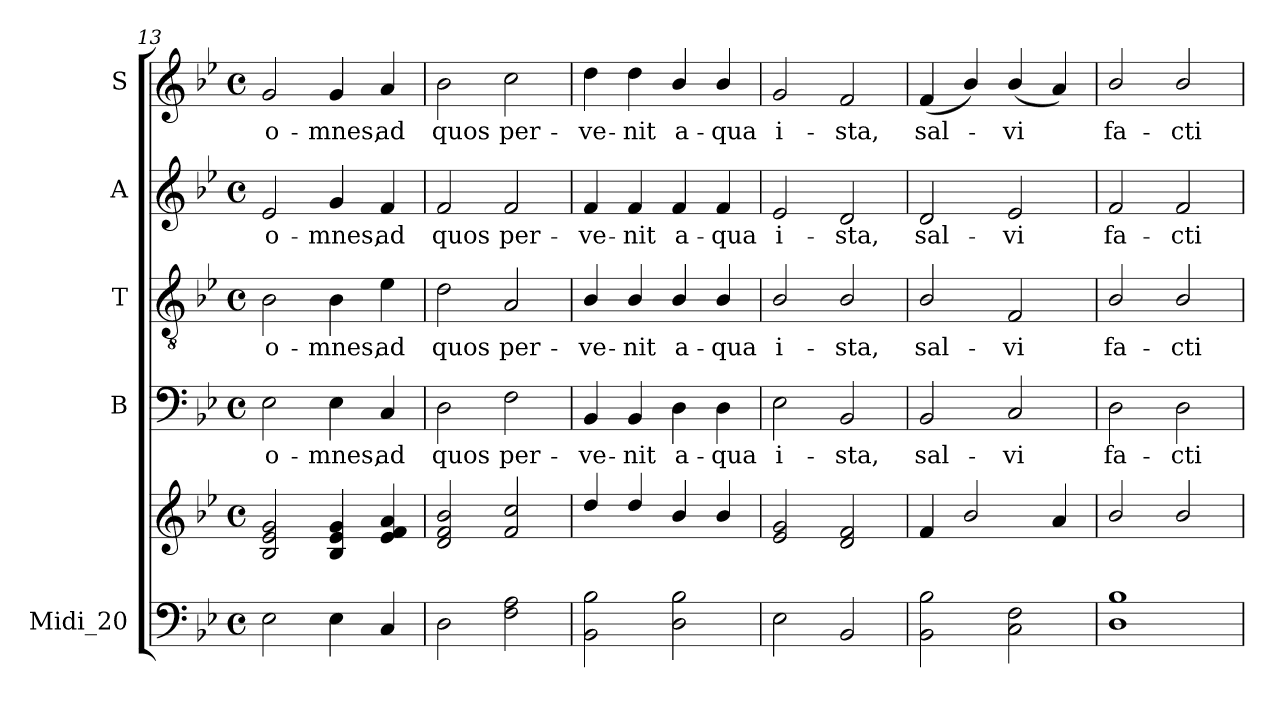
**kern	**kern	**kern	**text	**kern	**text	**kern	**text	**kern	**text
*part5	*part5	*part4	*part4	*part3	*part3	*part2	*part2	*part1	*part1
*staff6	*staff5	*staff4	*staff4	*staff3	*staff3	*staff2	*staff2	*staff1	*staff1
*I"Midi_20	*	*I"B	*	*I"T	*	*I"A	*	*I"S	*
*	*	*I'B	*	*I'T	*	*I'A	*	*I'S	*
*clefF4	*clefG2	*clefF4	*	*clefGv2	*	*clefG2	*	*clefG2	*
*k[b-e-]	*k[b-e-]	*k[b-e-]	*	*k[b-e-]	*	*k[b-e-]	*	*k[b-e-]	*
*B-:	*B-:	*B-:	*	*B-:	*	*B-:	*	*B-:	*
*M4/4	*M4/4	*M4/4	*	*M4/4	*	*M4/4	*	*M4/4	*
*met(c)	*met(c)	*met(c)	*	*met(c)	*	*met(c)	*	*met(c)	*
=13	=13	=13	=13	=13	=13	=13	=13	=13	=13
!	!	!	!LO:LY:b	!	!LO:LY:b	!	!LO:LY:b	!	!LO:LY:b
2E-	2B- 2e- 2g	2E-	o-	2B-	o-	2e-	o-	2g	o-
!	!	!	!LO:LY:b	!	!LO:LY:b	!	!LO:LY:b	!	!LO:LY:b
4E-	4B- 4e- 4g	4E-	-mnes,	4B-	-mnes,	4g	-mnes,	4g	-mnes,
!	!	!	!LO:LY:b	!	!LO:LY:b	!	!LO:LY:b	!	!LO:LY:b
4C	4e- 4f 4a	4C	ad	4e-	ad	4f	ad	4a	ad
=14	=14	=14	=14	=14	=14	=14	=14	=14	=14
!	!	!	!LO:LY:b	!	!LO:LY:b	!	!LO:LY:b	!	!LO:LY:b
2D	2d 2f 2b-	2D	quos	2d	quos	2f	quos	2b-	quos
!	!	!	!LO:LY:b	!	!LO:LY:b	!	!LO:LY:b	!	!LO:LY:b
2F 2A	2f 2cc	2F	per-	2A	per-	2f	per-	2cc	per-
=15	=15	=15	=15	=15	=15	=15	=15	=15	=15
!	!	!	!LO:LY:b	!	!LO:LY:b	!	!LO:LY:b	!	!LO:LY:b
2BB- 2B-	4dd/	4BB-	-ve-	4B-/	-ve-	4f	-ve-	4dd	-ve-
!	!	!	!LO:LY:b	!	!LO:LY:b	!	!LO:LY:b	!	!LO:LY:b
.	4dd/	4BB-	-nit	4B-/	-nit	4f	-nit	4dd	-nit
!	!	!	!LO:LY:b	!	!LO:LY:b	!	!LO:LY:b	!	!LO:LY:b
2D 2B-	4b-/	4D	a-	4B-/	a-	4f	a-	4b-/	a-
!	!	!	!LO:LY:b	!	!LO:LY:b	!	!LO:LY:b	!	!LO:LY:b
.	4b-/	4D	-qua	4B-/	-qua	4f	-qua	4b-/	-qua
=16	=16	=16	=16	=16	=16	=16	=16	=16	=16
!	!	!	!LO:LY:b	!	!LO:LY:b	!	!LO:LY:b	!	!LO:LY:b
2E-	2e- 2g	2E-	i-	2B-/	i-	2e-	i-	2g	i-
!	!	!	!LO:LY:b	!	!LO:LY:b	!	!LO:LY:b	!	!LO:LY:b
2BB-	2d 2f	2BB-	-sta,	2B-/	-sta,	2d	-sta,	2f	-sta,
=17	=17	=17	=17	=17	=17	=17	=17	=17	=17
!	!	!	!LO:LY:b	!	!LO:LY:b	!	!LO:LY:b	!	!LO:LY:b
2BB- 2B-	4f	2BB-	sal-	2B-/	sal-	2d	sal-	(<4f	sal-
.	2b-/	.	.	.	.	.	.	4b-/)	.
!	!	!	!LO:LY:b	!	!LO:LY:b	!	!LO:LY:b	!	!LO:LY:b
2C 2F	.	2C	-vi	2F	-vi	2e-	-vi	(<4b-/	vi
.	4a	.	.	.	.	.	.	4a)	.
=18	=18	=18	=18	=18	=18	=18	=18	=18	=18
!	!	!	!LO:LY:b	!	!LO:LY:b	!	!LO:LY:b	!	!LO:LY:b
1D 1B-	2b-/	2D	fa-	2B-/	fa-	2f	fa-	2b-/	fa-
!	!	!	!LO:LY:b	!	!LO:LY:b	!	!LO:LY:b	!	!LO:LY:b
.	2b-/	2D	-cti	2B-/	-cti	2f	-cti	2b-/	-cti
=	=	=	=	=	=	=	=	=	=
*-	*-	*-	*-	*-	*-	*-	*-	*-	*-
